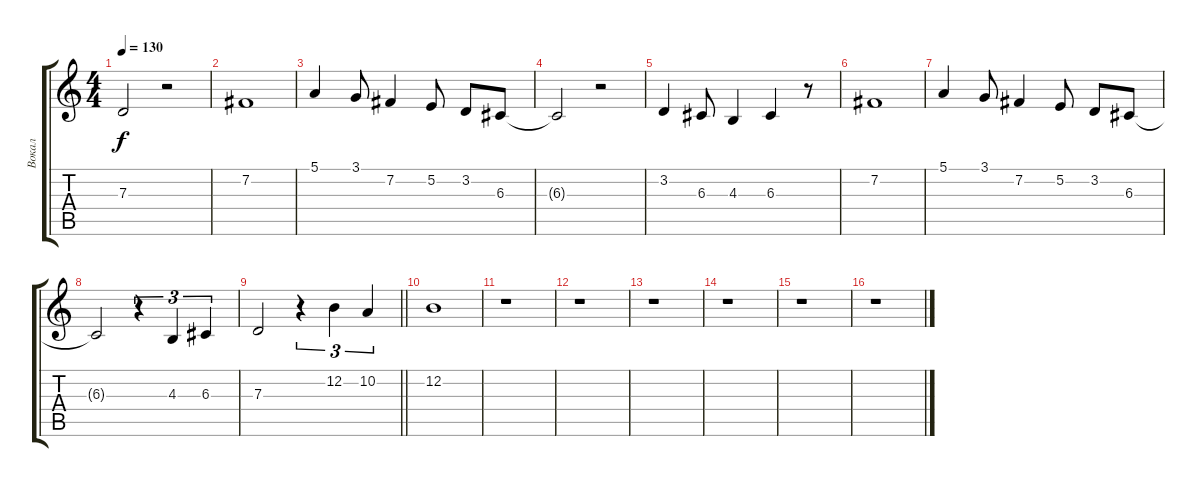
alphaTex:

\track ("Вокал" "Вокал") {instrument sopranosax}
\staff {score tabs}
\tuning (E4 B3 G3 D3 A2 E2) {hide}
\ts (4 4)
\tempo 130
\clef g2
\ks c
7.3.2{dy f} r.2 |
7.2.1 |
5.1.4 3.1.8 7.2.4 5.2.8 3.2.8 6.3.8 |
6.3{t}.2 r.2 |
3.2.4 6.3.8 4.3.4 6.3.4 r.8 |
7.2.1 |
5.1.4 3.1.8 7.2.4 5.2.8 3.2.8 6.3.8 |
6.3{t}.2 r.4{tu (3 2)} 4.3.4{tu (3 2)} 6.3.4{tu (3 2)} |
\barLineRight lightlight
7.3.2 r.4{tu (3 2)} 12.2.4{tu (3 2)} 10.2.4{tu (3 2)} |
12.2.1 |
r.1 |
r.1 |
r.1 |
r.1 |
r.1 |
r.1
